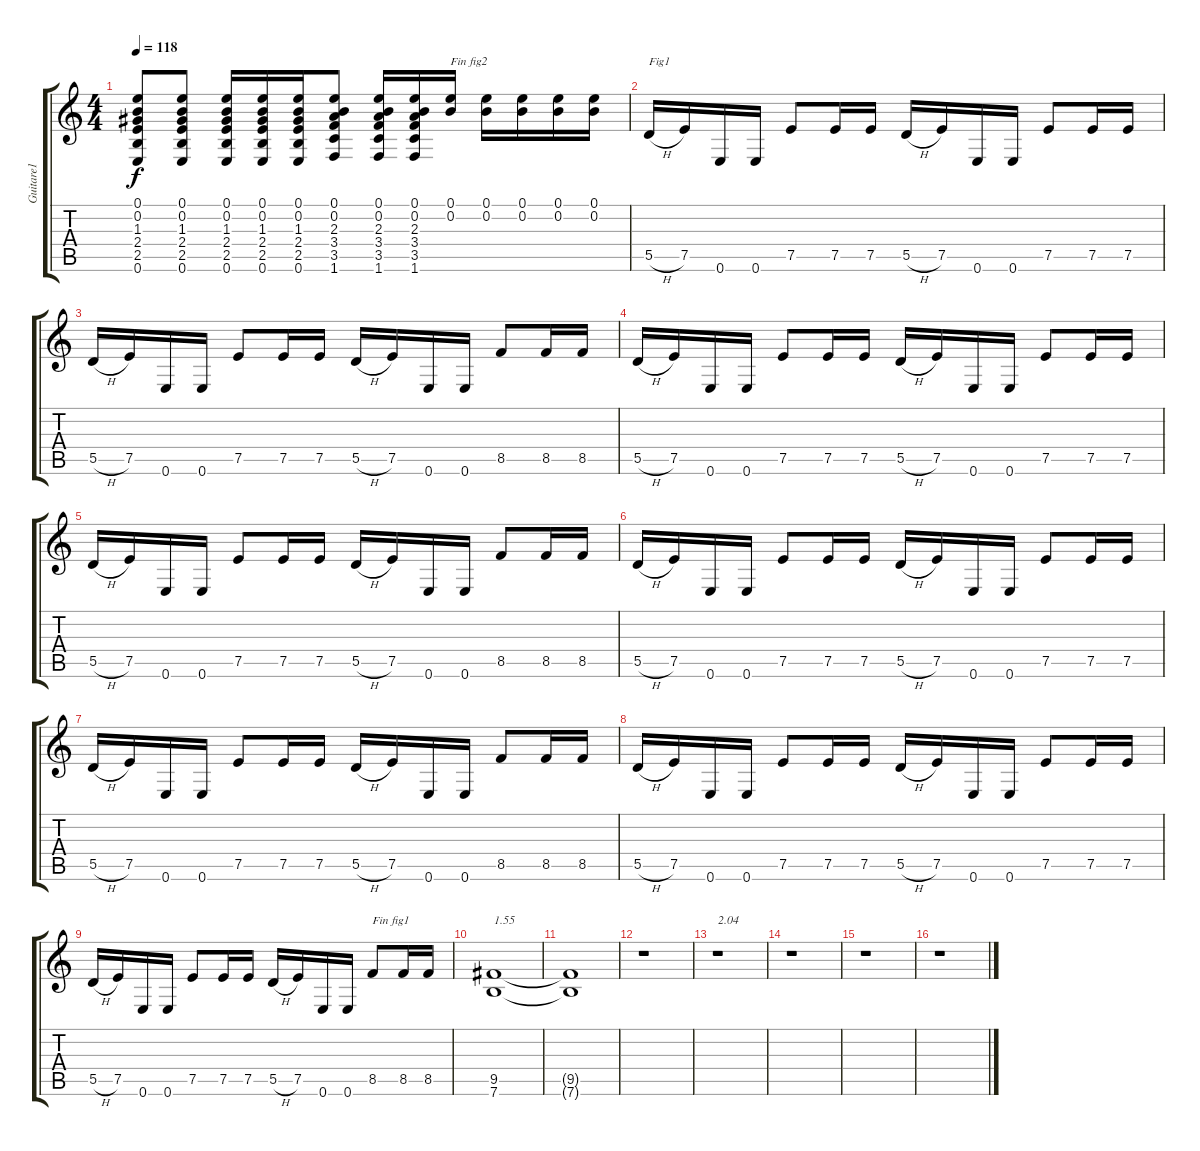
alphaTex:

\track ("Guitare1" "Guitare1") {instrument distortionguitar}
\staff {score tabs}
\tuning (E4 B3 G3 D3 A2 E2) {hide}
\ts (4 4)
\tempo 118
\clef g2
\ks c
(0.1 0.2 1.3 2.4 2.5 0.6).8{dy f} (0.1 0.2 1.3 2.4 2.5 0.6).8 (0.1 0.2 1.3 2.4 2.5 0.6).16 (0.1 0.2 1.3 2.4 2.5 0.6).16 (0.1 0.2 1.3 2.4 2.5 0.6).16 (0.1 0.2 2.3 3.4 3.5 1.6).8 (0.1 0.2 2.3 3.4 3.5 1.6).16 (0.1 0.2 2.3 3.4 3.5 1.6).16 (0.1 0.2).16{txt "Fin fig2"} (0.1 0.2).16 (0.1 0.2).16 (0.1 0.2).16 (0.1 0.2).16 |
5.5{h}.16{txt "Fig1"} 7.5.16 0.6.16 0.6.16 7.5.8 7.5.16 7.5.16 5.5{h}.16 7.5.16 0.6.16 0.6.16 7.5.8 7.5.16 7.5.16 |
5.5{h}.16 7.5.16 0.6.16 0.6.16 7.5.8 7.5.16 7.5.16 5.5{h}.16 7.5.16 0.6.16 0.6.16 8.5.8 8.5.16 8.5.16 |
5.5{h}.16 7.5.16 0.6.16 0.6.16 7.5.8 7.5.16 7.5.16 5.5{h}.16 7.5.16 0.6.16 0.6.16 7.5.8 7.5.16 7.5.16 |
5.5{h}.16 7.5.16 0.6.16 0.6.16 7.5.8 7.5.16 7.5.16 5.5{h}.16 7.5.16 0.6.16 0.6.16 8.5.8 8.5.16 8.5.16 |
5.5{h}.16 7.5.16 0.6.16 0.6.16 7.5.8 7.5.16 7.5.16 5.5{h}.16 7.5.16 0.6.16 0.6.16 7.5.8 7.5.16 7.5.16 |
5.5{h}.16 7.5.16 0.6.16 0.6.16 7.5.8 7.5.16 7.5.16 5.5{h}.16 7.5.16 0.6.16 0.6.16 8.5.8 8.5.16 8.5.16 |
5.5{h}.16 7.5.16 0.6.16 0.6.16 7.5.8 7.5.16 7.5.16 5.5{h}.16 7.5.16 0.6.16 0.6.16 7.5.8 7.5.16 7.5.16 |
5.5{h}.16 7.5.16 0.6.16 0.6.16 7.5.8 7.5.16 7.5.16 5.5{h}.16 7.5.16 0.6.16 0.6.16 8.5.8{txt "Fin fig1"} 8.5.16 8.5.16 |
(9.5 7.6).1{txt "1.55"} |
(9.5{t} 7.6{t}).1 |
r.1 |
r.1{txt "2.04"} |
r.1 |
r.1 |
r.1
